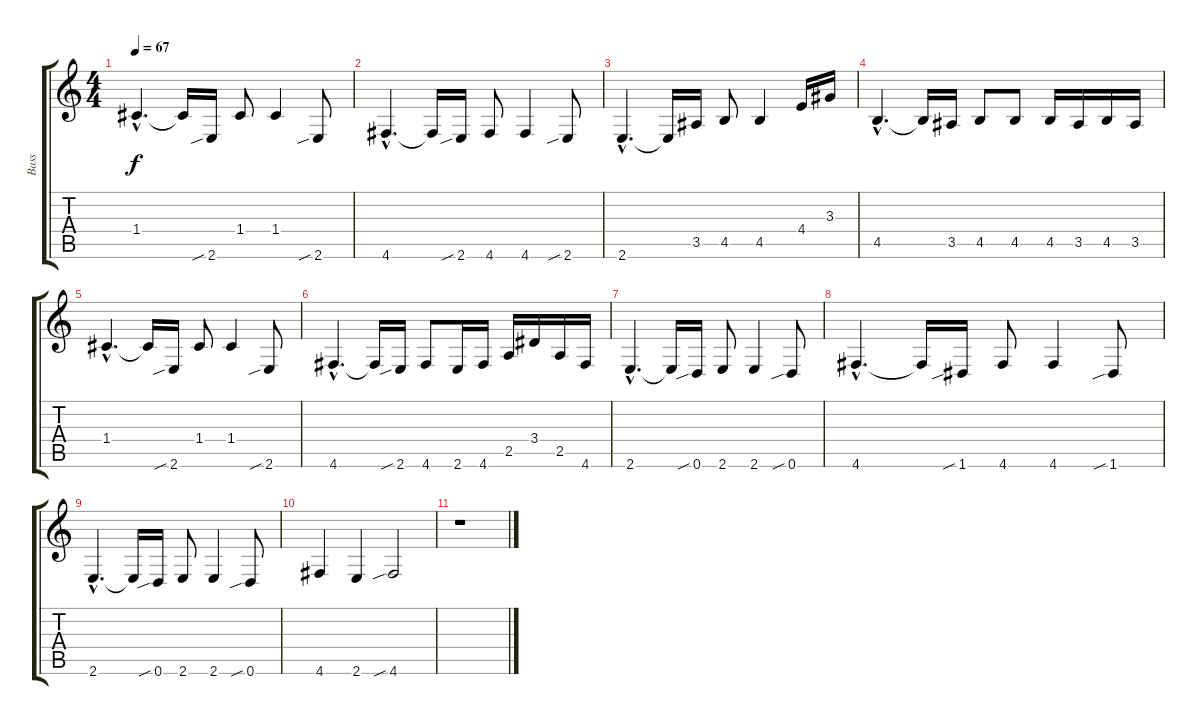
\track ("Bass" "Bass") {instrument acousticbass}
\staff {score tabs}
\tuning (D4 A3 F3 C3 G2 D2) {hide}
\ts (4 4)
\tempo 67
\clef g2
\ks c
1.4{hac}.4{d dy f} 1.4{t}.16 2.6{sib}.16 1.4.8 1.4.4 2.6{sib}.8 |
4.6{hac}.4{d} 4.6{t}.16 2.6{sib}.16 4.6.8 4.6.4 2.6{sib}.8 |
2.6{hac}.4{d} 2.6{t}.16 3.5.16 4.5.8 4.5.4 4.4.16 3.3.16 |
4.5{hac}.4{d} 4.5{t}.16 3.5.16 4.5.8 4.5.8 4.5.16 3.5.16 4.5.16 3.5.16 |
1.4{hac}.4{d} 1.4{t}.16 2.6{sib}.16 1.4.8 1.4.4 2.6{sib}.8 |
4.6{hac}.4{d} 4.6{t}.16 2.6{sib}.16 4.6.8 2.6.16 4.6.16 2.5.16 3.4.16 2.5.16 4.6.16 |
2.6{hac}.4{d} 2.6{t}.16 0.6{sib}.16 2.6.8 2.6.4 0.6{sib}.8 |
4.6{hac}.4{d} 4.6{t}.16 1.6{sib}.16 4.6.8 4.6.4 1.6{sib}.8 |
2.6{hac}.4{d} 2.6{t}.16 0.6{sib}.16 2.6.8 2.6.4 0.6{sib}.8 |
4.6.4 2.6.4 4.6{sib}.2 |
r.1
